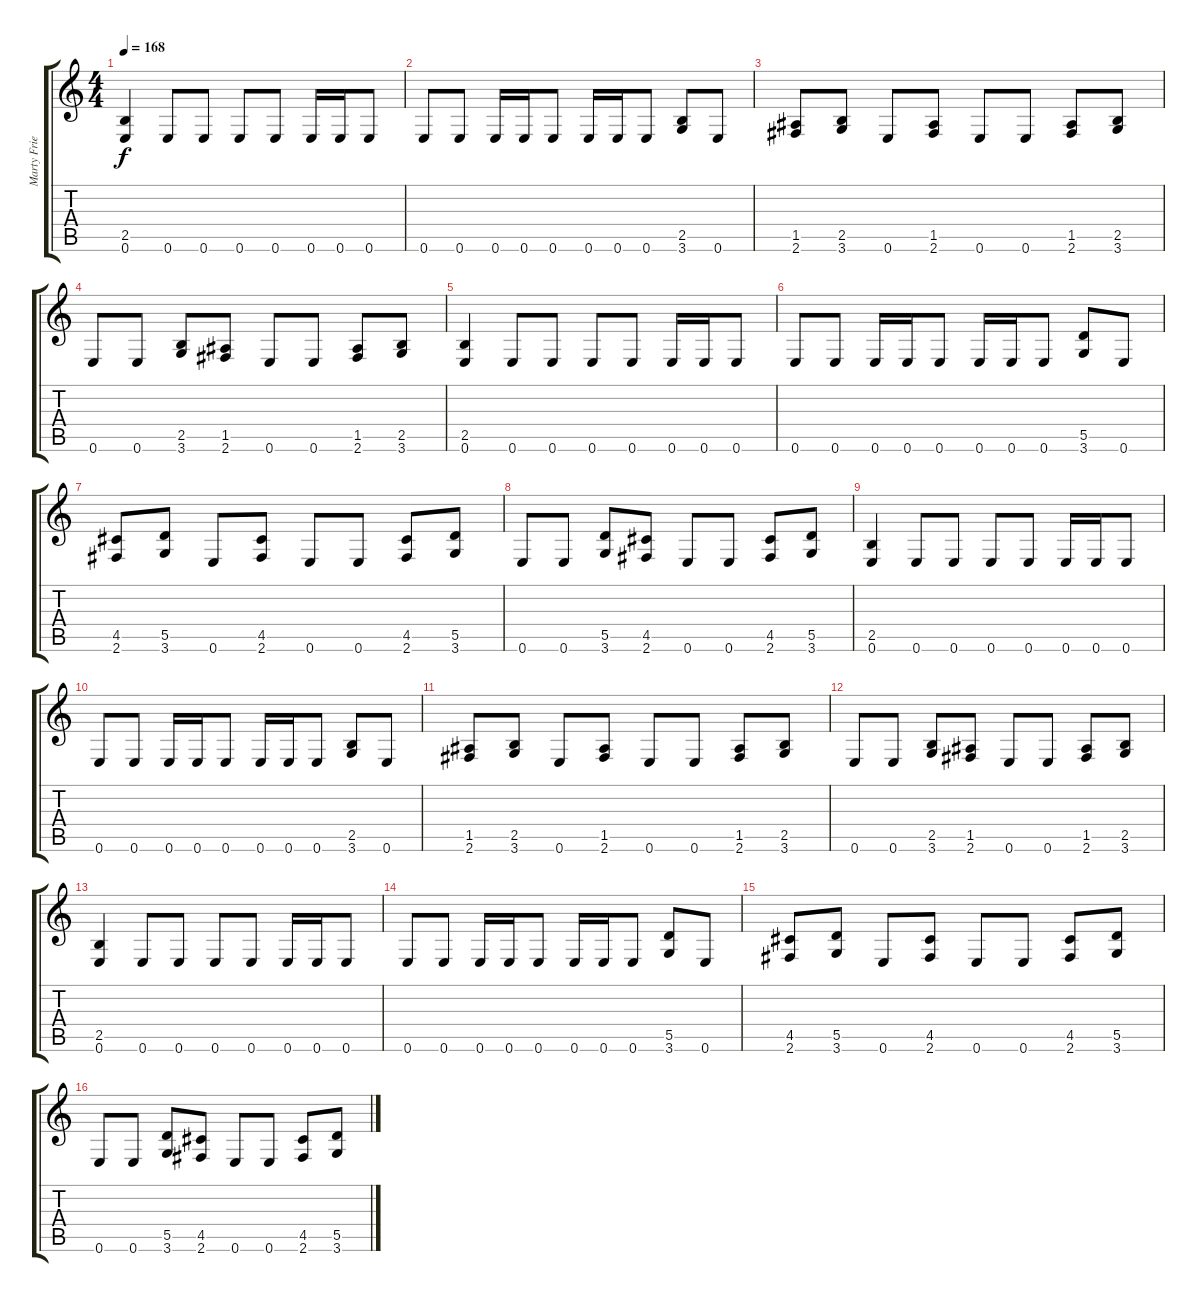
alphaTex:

\track ("Marty Friedman Rhy." "Marty Frie") {instrument distortionguitar}
\staff {score tabs}
\tuning (E4 B3 G3 D3 A2 E2) {hide}
\ts (4 4)
\tempo 168
\clef g2
\ks c
(2.5 0.6).4{dy f} 0.6.8 0.6.8 0.6.8 0.6.8 0.6.16 0.6.16 0.6.8 |
0.6.8 0.6.8 0.6.16 0.6.16 0.6.8 0.6.16 0.6.16 0.6.8 (2.5 3.6).8 0.6.8 |
(1.5 2.6).8 (2.5 3.6).8 0.6.8 (1.5 2.6).8 0.6.8 0.6.8 (1.5 2.6).8 (2.5 3.6).8 |
0.6.8 0.6.8 (2.5 3.6).8 (1.5 2.6).8 0.6.8 0.6.8 (1.5 2.6).8 (2.5 3.6).8 |
(2.5 0.6).4 0.6.8 0.6.8 0.6.8 0.6.8 0.6.16 0.6.16 0.6.8 |
0.6.8 0.6.8 0.6.16 0.6.16 0.6.8 0.6.16 0.6.16 0.6.8 (5.5 3.6).8 0.6.8 |
(4.5 2.6).8 (5.5 3.6).8 0.6.8 (4.5 2.6).8 0.6.8 0.6.8 (4.5 2.6).8 (5.5 3.6).8 |
0.6.8 0.6.8 (5.5 3.6).8 (4.5 2.6).8 0.6.8 0.6.8 (4.5 2.6).8 (5.5 3.6).8 |
(2.5 0.6).4 0.6.8 0.6.8 0.6.8 0.6.8 0.6.16 0.6.16 0.6.8 |
0.6.8 0.6.8 0.6.16 0.6.16 0.6.8 0.6.16 0.6.16 0.6.8 (2.5 3.6).8 0.6.8 |
(1.5 2.6).8 (2.5 3.6).8 0.6.8 (1.5 2.6).8 0.6.8 0.6.8 (1.5 2.6).8 (2.5 3.6).8 |
0.6.8 0.6.8 (2.5 3.6).8 (1.5 2.6).8 0.6.8 0.6.8 (1.5 2.6).8 (2.5 3.6).8 |
(2.5 0.6).4 0.6.8 0.6.8 0.6.8 0.6.8 0.6.16 0.6.16 0.6.8 |
0.6.8 0.6.8 0.6.16 0.6.16 0.6.8 0.6.16 0.6.16 0.6.8 (5.5 3.6).8 0.6.8 |
(4.5 2.6).8 (5.5 3.6).8 0.6.8 (4.5 2.6).8 0.6.8 0.6.8 (4.5 2.6).8 (5.5 3.6).8 |
0.6.8 0.6.8 (5.5 3.6).8 (4.5 2.6).8 0.6.8 0.6.8 (4.5 2.6).8 (5.5 3.6).8
